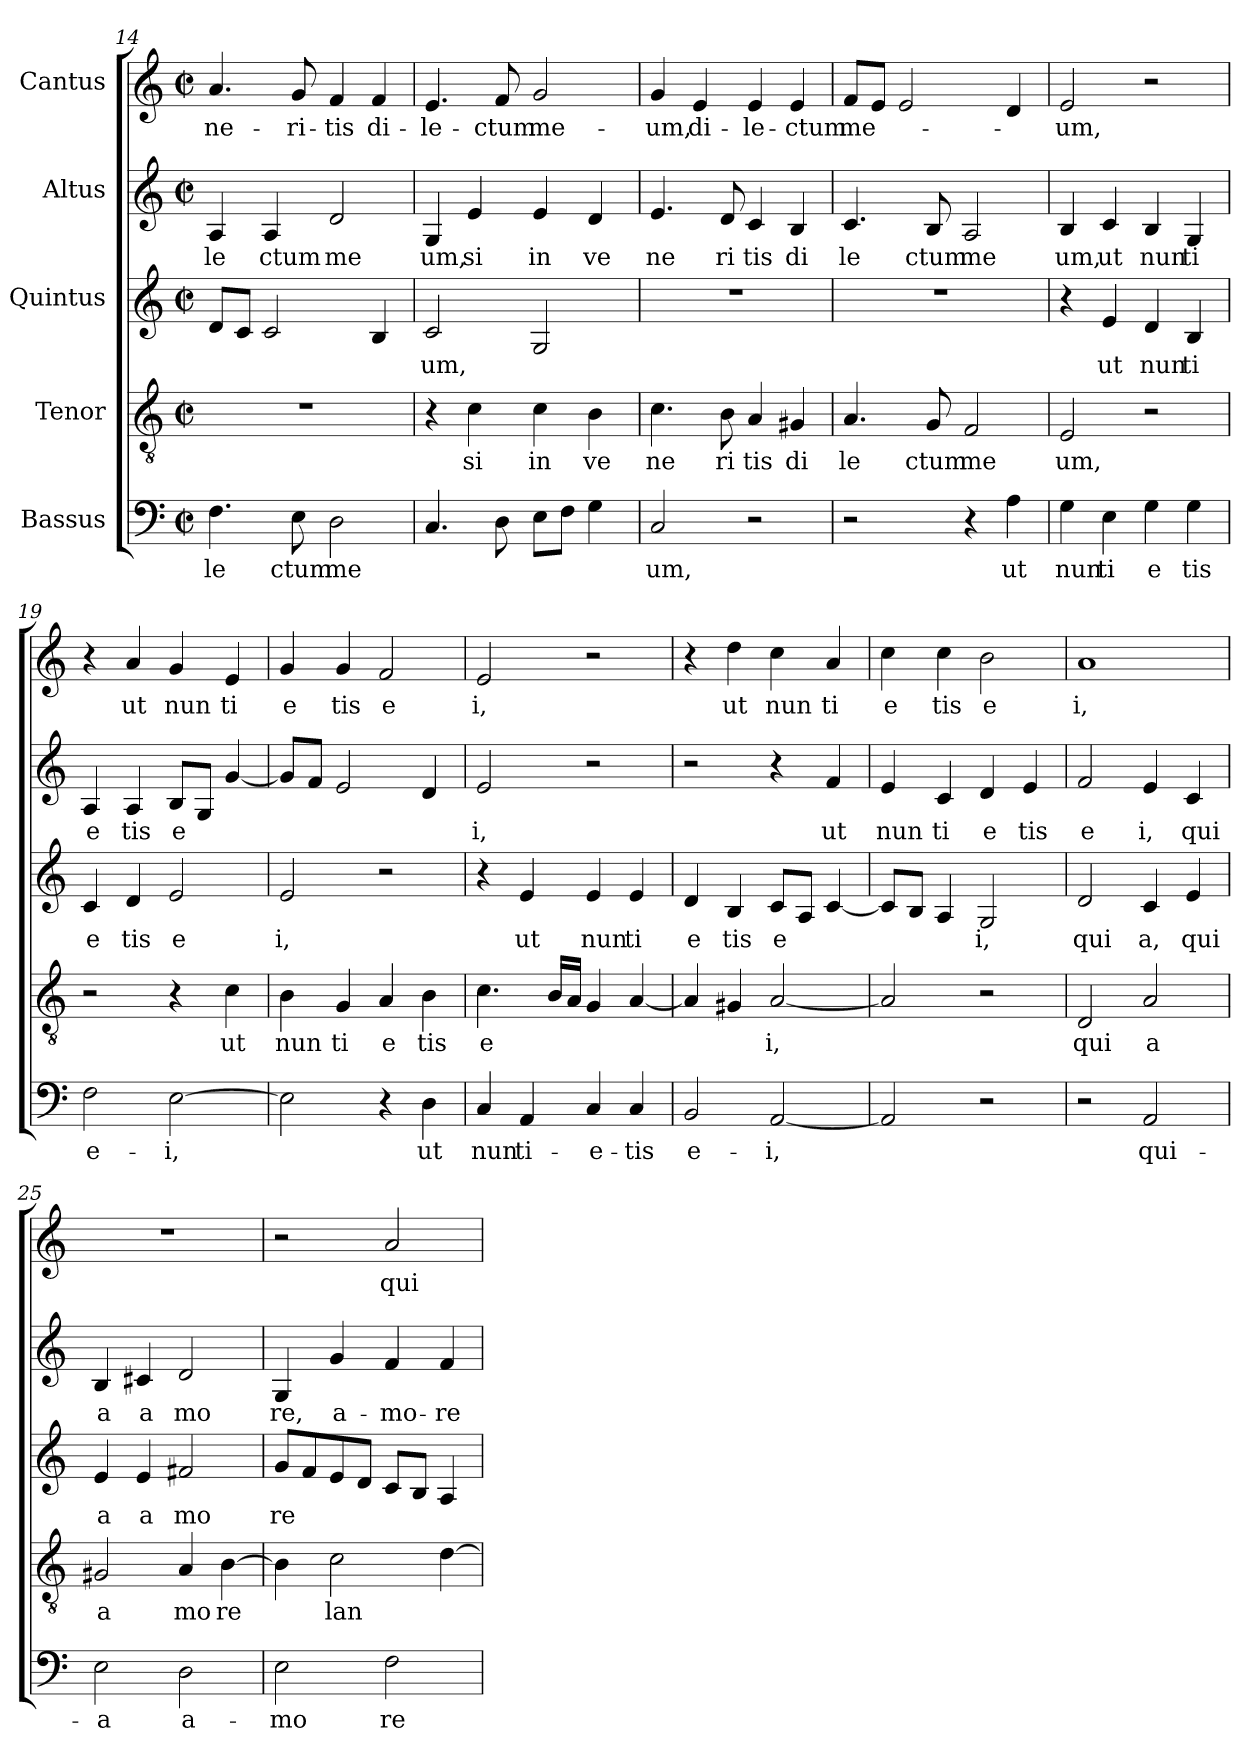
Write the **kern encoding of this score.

**kern	**text	**kern	**text	**kern	**text	**kern	**text	**kern	**text
*part5	*part5	*part4	*part4	*part3	*part3	*part2	*part2	*part1	*part1
*staff5	*staff5	*staff4	*staff4	*staff3	*staff3	*staff2	*staff2	*staff1	*staff1
*I"Bassus	*	*I"Tenor	*	*I"Quintus	*	*I"Altus	*	*I"Cantus	*
*clefF4	*	*clefGv2	*	*clefG2	*	*clefG2	*	*clefG2	*
*M2/2	*	*M2/2	*	*M2/2	*	*M2/2	*	*M2/2	*
*met(c|)	*	*met(c|)	*	*met(c|)	*	*met(c|)	*	*met(c|)	*
=14	=14	=14	=14	=14	=14	=14	=14	=14	=14
!	!LO:LY:b:cj	!	!	!	!	!	!LO:LY:b:cj	!	!LO:LY:b:cj
4.F\	le	1r	.	8d/L	.	4A/	le	4.a/	-ne-
.	.	.	.	8c/J	.	.	.	.	.
!	!	!	!	!	!	!	!LO:LY:b:cj	!	!
.	.	.	.	2c/	.	4A/	ctum	.	.
!	!LO:LY:b:cj	!	!	!	!	!	!	!	!LO:LY:b:cj
8E\	ctum	.	.	.	.	.	.	8g/	-ri-
!	!LO:LY:b	!	!	!	!	!	!LO:LY:b:cj	!	!LO:LY:b:cj
2D\	me	.	.	.	.	2d/	me	4f/	-tis
!	!	!	!	!	!	!	!	!	!LO:LY:b:cj
.	.	.	.	4B/	.	.	.	4f/	di-
=15	=15	=15	=15	=15	=15	=15	=15	=15	=15
!	!	!	!	!	!LO:LY:b	!	!LO:LY:b:cj	!	!LO:LY:b:cj
4.C/	.	4r	.	2c/	um,	4G/	um,	4.e/	-le-
!	!	!	!LO:LY:b:cj	!	!	!	!LO:LY:b:cj	!	!
.	.	4c\	si	.	.	4e/	si	.	.
!	!	!	!	!	!	!	!	!	!LO:LY:b:cj
8D\	.	.	.	.	.	.	.	8f/	-ctum
!	!	!	!LO:LY:b:cj	!	!	!	!LO:LY:b:cj	!	!LO:LY:b:cj
8E\L	.	4c\	in	2G/	.	4e/	in	2g/	me-
8F\J	.	.	.	.	.	.	.	.	.
!	!	!	!LO:LY:b:cj	!	!	!	!LO:LY:b:cj	!	!
4G\	.	4B\	ve	.	.	4d/	ve	.	.
=16	=16	=16	=16	=16	=16	=16	=16	=16	=16
!	!LO:LY:b:cj	!	!LO:LY:b:cj	!	!	!	!LO:LY:b:cj	!	!LO:LY:b:cj
2C/	um,	4.c\	ne	1r	.	4.e/	ne	4g/	-um,
!	!	!	!	!	!	!	!	!	!LO:LY:b:cj
.	.	.	.	.	.	.	.	4e/	di-
!	!	!	!LO:LY:b:cj	!	!	!	!LO:LY:b:cj	!	!
.	.	8B\	ri	.	.	8d/	ri	.	.
!	!	!	!LO:LY:b:cj	!	!	!	!LO:LY:b:cj	!	!LO:LY:b:cj
2r	.	4A/	tis	.	.	4c/	tis	4e/	-le-
!	!	!	!LO:LY:b:cj	!	!	!	!LO:LY:b:cj	!	!LO:LY:b:cj
.	.	4G#/	di	.	.	4B/	di	4e/	-ctum
=17	=17	=17	=17	=17	=17	=17	=17	=17	=17
!	!	!	!LO:LY:b:cj	!	!	!	!LO:LY:b:cj	!	!LO:LY:b
2r	.	4.A/	le	1r	.	4.c/	le	8f/L	me-
.	.	.	.	.	.	.	.	8e/J	.
.	.	.	.	.	.	.	.	2e/	.
!	!	!	!LO:LY:b:cj	!	!	!	!LO:LY:b:cj	!	!
.	.	8G/	ctum	.	.	8B/	ctum	.	.
!	!	!	!LO:LY:b:cj	!	!	!	!LO:LY:b:cj	!	!
4r	.	2F/	me	.	.	2A/	me	.	.
!	!LO:LY:b:cj	!	!	!	!	!	!	!	!
4A\	ut	.	.	.	.	.	.	4d/	.
=18	=18	=18	=18	=18	=18	=18	=18	=18	=18
!	!LO:LY:b:cj	!	!LO:LY:b:cj	!	!	!	!LO:LY:b:cj	!	!LO:LY:b:cj
4G\	nun	2E/	um,	4r	.	4B/	um,	2e/	-um,
!	!LO:LY:b:cj	!	!	!	!LO:LY:b:cj	!	!LO:LY:b:cj	!	!
4E\	ti	.	.	4e/	ut	4c/	ut	.	.
!	!LO:LY:b:cj	!	!	!	!LO:LY:b:cj	!	!LO:LY:b:cj	!	!
4G\	e	2r	.	4d/	nun	4B/	nun	2r	.
!	!LO:LY:b:cj	!	!	!	!LO:LY:b:cj	!	!LO:LY:b:cj	!	!
4G\	tis	.	.	4B/	ti	4G/	ti	.	.
!!LO:PB:g=z
=19	=19	=19	=19	=19	=19	=19	=19	=19	=19
!	!LO:LY:b:cj	!	!	!	!LO:LY:b:cj	!	!LO:LY:b:cj	!	!
2F\	e-	2r	.	4c/	e	4A/	e	4r	.
!	!	!	!	!	!LO:LY:b:cj	!	!LO:LY:b:cj	!	!LO:LY:b:cj
.	.	.	.	4d/	tis	4A/	tis	4a/	ut
!	!LO:LY:b:cj	!	!	!	!LO:LY:b:cj	!	!LO:LY:b:cj	!	!LO:LY:b:cj
[>2E\	-i,	4r	.	2e/	e	8B/L	e	4g/	nun
.	.	.	.	.	.	8G/J	.	.	.
!	!	!	!LO:LY:b:cj	!	!	!	!	!	!LO:LY:b:cj
.	.	4c\	ut	.	.	[<4g/	.	4e/	ti
=20	=20	=20	=20	=20	=20	=20	=20	=20	=20
!	!	!	!LO:LY:b:cj	!	!LO:LY:b:cj	!	!	!	!LO:LY:b:cj
2E\]	.	4B\	nun	2e/	i,	8g/L]	.	4g/	e
.	.	.	.	.	.	8f/J	.	.	.
!	!	!	!LO:LY:b:cj	!	!	!	!	!	!LO:LY:b:cj
.	.	4G/	ti	.	.	2e/	.	4g/	tis
!	!	!	!LO:LY:b:cj	!	!	!	!	!	!LO:LY:b:cj
4r	.	4A/	e	2r	.	.	.	2f/	e
!	!LO:LY:b:cj	!	!LO:LY:b:cj	!	!	!	!	!	!
4D\	ut	4B\	tis	.	.	4d/	.	.	.
=21	=21	=21	=21	=21	=21	=21	=21	=21	=21
!	!LO:LY:b:cj	!	!LO:LY:b:cj	!	!	!	!LO:LY:b:cj	!	!LO:LY:b:cj
4C/	nun	4.c\	e	4r	.	2e/	i,	2e/	i,
!	!LO:LY:b:cj	!	!	!	!LO:LY:b:cj	!	!	!	!
4AA/	ti-	.	.	4e/	ut	.	.	.	.
.	.	16B/L	.	.	.	.	.	.	.
.	.	16A/J	.	.	.	.	.	.	.
!	!LO:LY:b:cj	!	!	!	!LO:LY:b:cj	!	!	!	!
4C/	-e-	4G/	.	4e/	nun	2r	.	2r	.
!	!LO:LY:b:cj	!	!	!	!LO:LY:b:cj	!	!	!	!
4C/	-tis	[<4A/	.	4e/	ti	.	.	.	.
=22	=22	=22	=22	=22	=22	=22	=22	=22	=22
!	!LO:LY:b:cj	!	!	!	!LO:LY:b:cj	!	!	!	!
2BB/	e-	4A/]	.	4d/	e	2r	.	4r	.
!	!	!	!	!	!LO:LY:b:cj	!	!	!	!LO:LY:b:cj
.	.	4G#/	.	4B/	tis	.	.	4dd\	ut
!	!LO:LY:b:cj	!	!LO:LY:b:cj	!	!LO:LY:b:cj	!	!	!	!LO:LY:b:cj
[<2AA/	-i,	[<2A/	i,	8c/L	e	4r	.	4cc\	nun
.	.	.	.	8A/J	.	.	.	.	.
!	!	!	!	!	!	!	!LO:LY:b:cj	!	!LO:LY:b:cj
.	.	.	.	[<4c/	.	4f/	ut	4a/	ti
=23	=23	=23	=23	=23	=23	=23	=23	=23	=23
!	!	!	!	!	!	!	!LO:LY:b:cj	!	!LO:LY:b:cj
2AA/]	.	2A/]	.	8c/L]	.	4e/	nun	4cc\	e
.	.	.	.	8B/J	.	.	.	.	.
!	!	!	!	!	!	!	!LO:LY:b:cj	!	!LO:LY:b:cj
.	.	.	.	4A/	.	4c/	ti	4cc\	tis
!	!	!	!	!	!LO:LY:b:cj	!	!LO:LY:b:cj	!	!LO:LY:b:cj
2r	.	2r	.	2G/	i,	4d/	e	2b\	e
!	!	!	!	!	!	!	!LO:LY:b:cj	!	!
.	.	.	.	.	.	4e/	tis	.	.
=24	=24	=24	=24	=24	=24	=24	=24	=24	=24
!	!	!	!LO:LY:b:cj	!	!LO:LY:b:cj	!	!LO:LY:b:cj	!	!LO:LY:b:cj
2r	.	2D/	qui	2d/	qui	2f/	e	1a	i,
!	!LO:LY:b:cj	!	!LO:LY:b:cj	!	!LO:LY:b:cj	!	!LO:LY:b:cj	!	!
2AA/	qui-	2A/	a	4c/	a,	4e/	i,	.	.
!	!	!	!	!	!LO:LY:b:cj	!	!LO:LY:b:cj	!	!
.	.	.	.	4e/	qui	4c/	qui	.	.
=25	=25	=25	=25	=25	=25	=25	=25	=25	=25
!	!LO:LY:b:cj	!	!LO:LY:b:cj	!	!LO:LY:b:cj	!	!LO:LY:b:cj	!	!
2E\	-a	2G#X/	a	4e/	a	4B/	a	1r	.
!	!	!	!	!	!LO:LY:b:cj	!	!LO:LY:b:cj	!	!
.	.	.	.	4e/	a	4c#X/	a	.	.
!	!LO:LY:b:cj	!	!LO:LY:b:cj	!	!LO:LY:b:cj	!	!LO:LY:b:cj	!	!
2D\	a-	4A/	mo	2f#X/	mo	2d/	mo	.	.
!	!	!	!LO:LY:b:cj	!	!	!	!	!	!
.	.	[>4B\	re	.	.	.	.	.	.
!!LO:LB:g=z
=26	=26	=26	=26	=26	=26	=26	=26	=26	=26
!	!LO:LY:b:cj	!	!	!	!LO:LY:b:cj	!	!LO:LY:b:cj	!	!
2E\	-mo	4B\]	.	8g/L	re	4G/	re,	2r	.
.	.	.	.	8f/	.	.	.	.	.
!	!	!	!LO:LY:b	!	!	!	!LO:LY:b:cj	!	!
.	.	2c\	lan	8e/	.	4g/	a-	.	.
.	.	.	.	8d/J	.	.	.	.	.
!	!LO:LY:b:cj	!	!	!	!	!	!LO:LY:b:cj	!	!LO:LY:b:cj
2F\	re	.	.	8c/L	.	4f/	-mo-	2a/	qui-
.	.	.	.	8B/J	.	.	.	.	.
!	!	!	!	!	!	!	!LO:LY:b:cj	!	!
.	.	[>4d\	.	4A/	.	4f/	-re	.	.
=	=	=	=	=	=	=	=	=	=
*-	*-	*-	*-	*-	*-	*-	*-	*-	*-
